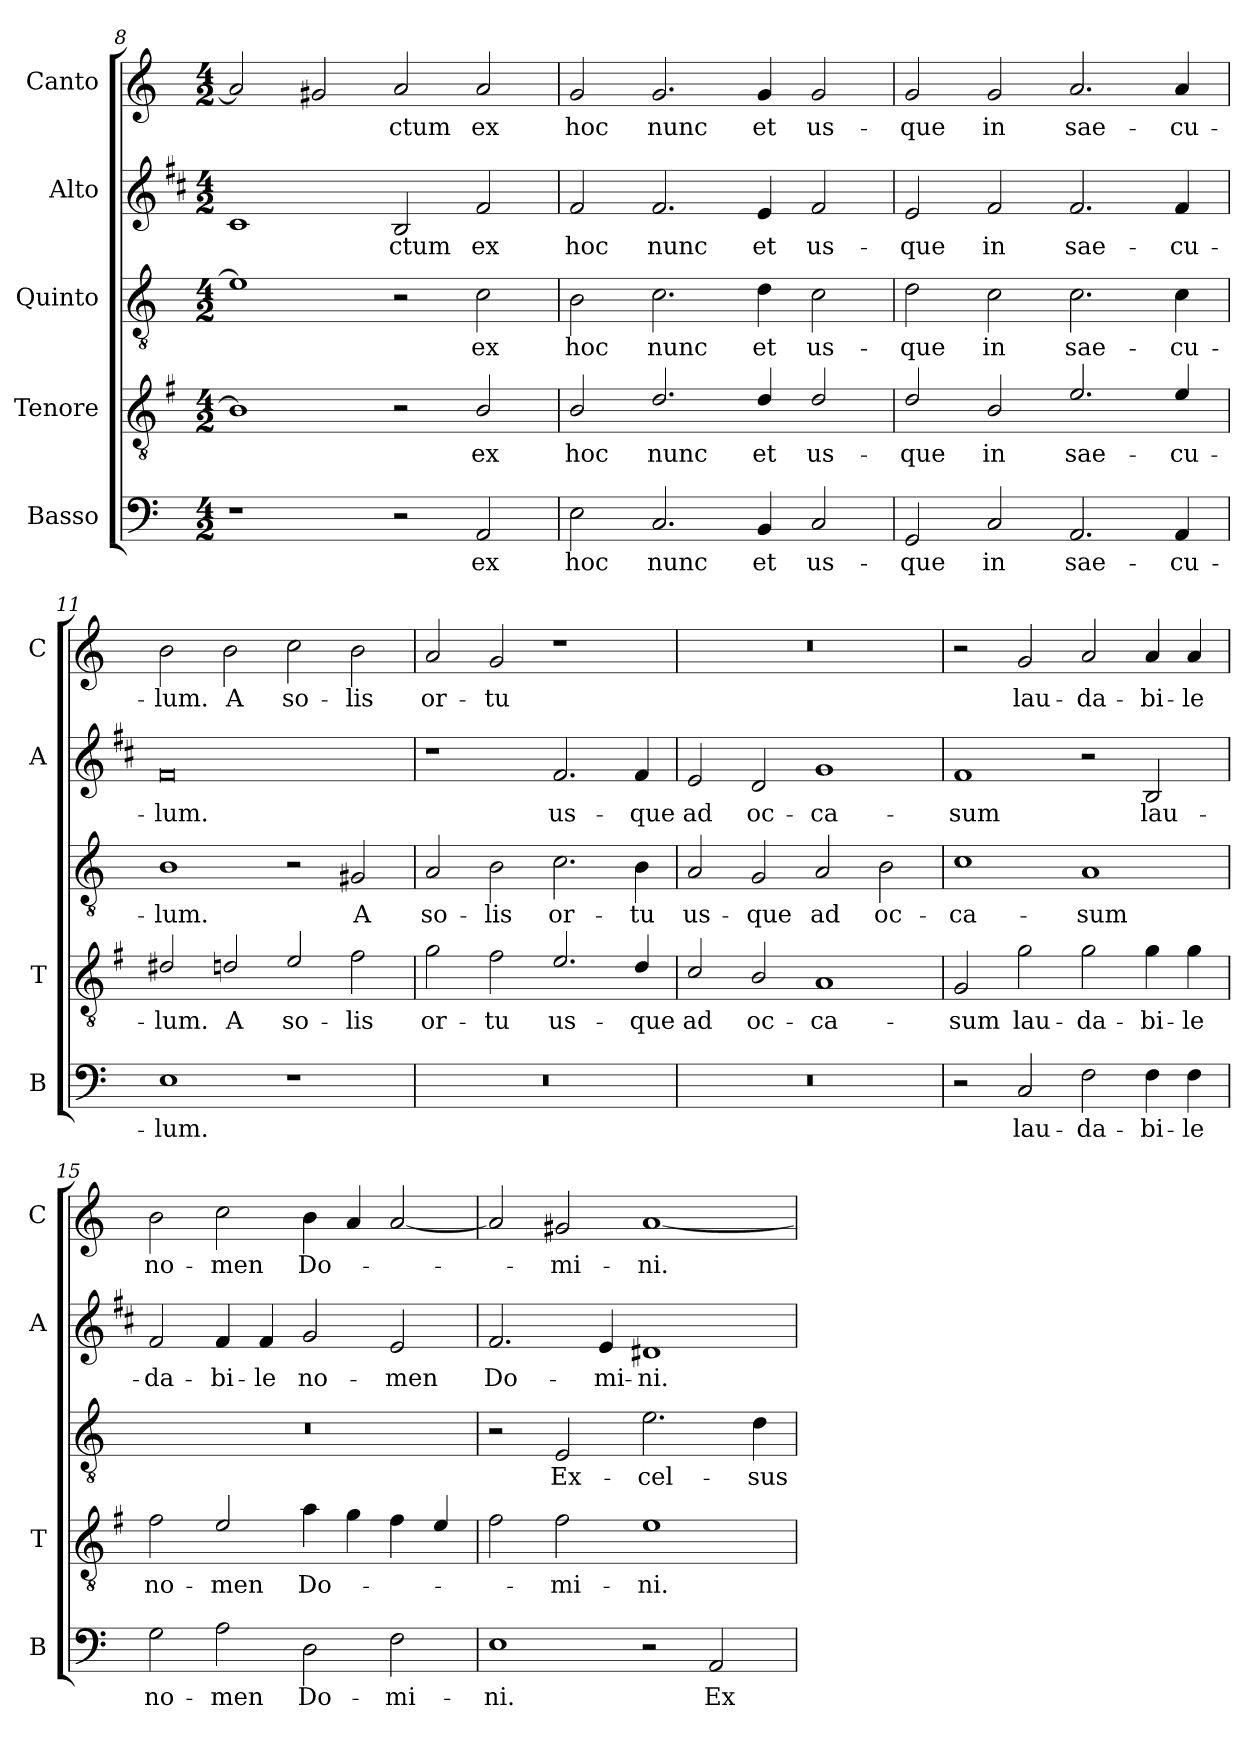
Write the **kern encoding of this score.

**kern	**text	**kern	**text	**kern	**text	**kern	**text	**kern	**text
*part5	*part5	*part4	*part4	*part3	*part3	*part2	*part2	*part1	*part1
*staff5	*staff5	*staff4	*staff4	*staff3	*staff3	*staff2	*staff2	*staff1	*staff1
*I"Basso	*	*I"Tenore	*	*I"Quinto	*	*I"Alto	*	*I"Canto	*
*I'B	*	*I'T	*	*	*	*I'A	*	*I'C	*
*clefF4	*	*clefGv2	*	*clefGv2	*	*clefG2	*	*clefG2	*
*	*	*ITrd4c7	*	*	*	*ITrd1c2	*	*	*
*k[]	*	*k[]	*	*k[]	*	*k[]	*	*k[]	*
*C:	*	*C:	*	*C:	*	*C:	*	*C:	*
*M4/2	*	*M4/2	*	*M4/2	*	*M4/2	*	*M4/2	*
=8	=8	=8	=8	=8	=8	=8	=8	=8	=8
1r	.	1E]	.	1e]	.	1B	.	2a/]	.
.	.	.	.	.	.	.	.	2g#X/	.
!	!	!	!	!	!	!	!LO:LY:b	!	!LO:LY:b
2r	.	2r	.	2r	.	2A/	-ctum	2a/	-ctum
!	!LO:LY:b	!	!LO:LY:b	!	!LO:LY:b	!	!LO:LY:b	!	!LO:LY:b
2AA/	ex	2E/	ex	2c\	ex	2e/	ex	2a/	ex
=9	=9	=9	=9	=9	=9	=9	=9	=9	=9
!	!LO:LY:b	!	!LO:LY:b	!	!LO:LY:b	!	!LO:LY:b	!	!LO:LY:b
2E\	hoc	2E/	hoc	2B\	hoc	2e/	hoc	2g/	hoc
!	!LO:LY:b	!	!LO:LY:b	!	!LO:LY:b	!	!LO:LY:b	!	!LO:LY:b
2.C/	nunc	2.G/	nunc	2.c\	nunc	2.e/	nunc	2.g/	nunc
!	!LO:LY:b	!	!LO:LY:b	!	!LO:LY:b	!	!LO:LY:b	!	!LO:LY:b
4BB/	et	4G/	et	4d\	et	4d/	et	4g/	et
!	!LO:LY:b	!	!LO:LY:b	!	!LO:LY:b	!	!LO:LY:b	!	!LO:LY:b
2C/	us-	2G/	us-	2c\	us-	2e/	us-	2g/	us-
!!LO:LB:g=z
=10	=10	=10	=10	=10	=10	=10	=10	=10	=10
!	!LO:LY:b	!	!LO:LY:b	!	!LO:LY:b	!	!LO:LY:b	!	!LO:LY:b
2GG/	-que	2G/	-que	2d\	-que	2d/	-que	2g/	-que
!	!LO:LY:b	!	!LO:LY:b	!	!LO:LY:b	!	!LO:LY:b	!	!LO:LY:b
2C/	in	2E/	in	2c\	in	2e/	in	2g/	in
!	!LO:LY:b	!	!LO:LY:b	!	!LO:LY:b	!	!LO:LY:b	!	!LO:LY:b
2.AA/	sae-	2.A/	sae-	2.c\	sae-	2.e/	sae-	2.a/	sae-
!	!LO:LY:b	!	!LO:LY:b	!	!LO:LY:b	!	!LO:LY:b	!	!LO:LY:b
4AA/	-cu-	4A/	-cu-	4c\	-cu-	4e/	-cu-	4a/	-cu-
=11	=11	=11	=11	=11	=11	=11	=11	=11	=11
!	!LO:LY:b	!	!LO:LY:b	!	!LO:LY:b	!	!LO:LY:b	!	!LO:LY:b
1E	-lum.	2G#X/	-lum.	1B	-lum.	0e	-lum.	2b\	-lum.
!	!	!	!LO:LY:b	!	!	!	!	!	!LO:LY:b
.	.	2Gn/	A	.	.	.	.	2b\	A
!	!	!	!LO:LY:b	!	!	!	!	!	!LO:LY:b
1r	.	2A/	so-	2r	.	.	.	2cc\	so-
!	!	!	!LO:LY:b	!	!LO:LY:b	!	!	!	!LO:LY:b
.	.	2B\	-lis	2G#X/	A	.	.	2b\	-lis
=12	=12	=12	=12	=12	=12	=12	=12	=12	=12
!	!	!	!LO:LY:b	!	!LO:LY:b	!	!	!	!LO:LY:b
0r	.	2c\	or-	2A/	so-	1r	.	2a/	or-
!	!	!	!LO:LY:b	!	!LO:LY:b	!	!	!	!LO:LY:b
.	.	2B\	-tu	2B\	-lis	.	.	2g/	-tu
!	!	!	!LO:LY:b	!	!LO:LY:b	!	!LO:LY:b	!	!
.	.	2.A/	us-	2.c\	or-	2.e/	us-	1r	.
!	!	!	!LO:LY:b	!	!LO:LY:b	!	!LO:LY:b	!	!
.	.	4G/	-que	4B\	-tu	4e/	-que	.	.
=13	=13	=13	=13	=13	=13	=13	=13	=13	=13
!	!	!	!LO:LY:b	!	!LO:LY:b	!	!LO:LY:b	!	!
0r	.	2F/	ad	2A/	us-	2d/	ad	0r	.
!	!	!	!LO:LY:b	!	!LO:LY:b	!	!LO:LY:b	!	!
.	.	2E/	oc-	2G/	-que	2c/	oc-	.	.
!	!	!	!LO:LY:b	!	!LO:LY:b	!	!LO:LY:b	!	!
.	.	1D	-ca-	2A/	ad	1f	-ca-	.	.
!	!	!	!	!	!LO:LY:b	!	!	!	!
.	.	.	.	2B\	oc-	.	.	.	.
=14	=14	=14	=14	=14	=14	=14	=14	=14	=14
!	!	!	!LO:LY:b	!	!LO:LY:b	!	!LO:LY:b	!	!
2r	.	2C/	-sum	1c	-ca-	1e	-sum	2r	.
!	!LO:LY:b	!	!LO:LY:b	!	!	!	!	!	!LO:LY:b
2C/	lau-	2c\	lau-	.	.	.	.	2g/	lau-
!	!LO:LY:b	!	!LO:LY:b	!	!LO:LY:b	!	!	!	!LO:LY:b
2F\	-da-	2c\	-da-	1A	-sum	2r	.	2a/	-da-
!	!LO:LY:b	!	!LO:LY:b	!	!	!	!LO:LY:b	!	!LO:LY:b
4F\	-bi-	4c\	-bi-	.	.	2A/	lau-	4a/	-bi-
!	!LO:LY:b	!	!LO:LY:b	!	!	!	!	!	!LO:LY:b
4F\	-le	4c\	-le	.	.	.	.	4a/	-le
!!LO:PB:g=z
=15	=15	=15	=15	=15	=15	=15	=15	=15	=15
!	!LO:LY:b	!	!LO:LY:b	!	!	!	!LO:LY:b	!	!LO:LY:b
2G\	no-	2B\	no-	0r	.	2e/	-da-	2b\	no-
!	!LO:LY:b	!	!LO:LY:b	!	!	!	!LO:LY:b	!	!LO:LY:b
2A\	-men	2A/	-men	.	.	4e/	-bi-	2cc\	-men
!	!	!	!	!	!	!	!LO:LY:b	!	!
.	.	.	.	.	.	4e/	-le	.	.
!	!LO:LY:b	!	!LO:LY:b	!	!	!	!LO:LY:b	!	!LO:LY:b
2D\	Do-	4d\	Do-	.	.	2f/	no-	4b\	Do-
.	.	4c\	.	.	.	.	.	4a/	.
!	!LO:LY:b	!	!	!	!	!	!LO:LY:b	!	!
2F\	-mi-	4B\	.	.	.	2d/	-men	[2a/	.
.	.	4A/	.	.	.	.	.	.	.
=16	=16	=16	=16	=16	=16	=16	=16	=16	=16
!	!LO:LY:b	!	!	!	!	!	!LO:LY:b	!	!
1E	-ni.	2B\	.	2r	.	2.e/	Do-	2a/]	.
!	!	!	!LO:LY:b	!	!LO:LY:b	!	!	!	!LO:LY:b
.	.	2B\	-mi-	2E/	Ex-	.	.	2g#X/	-mi-
!	!	!	!	!	!	!	!LO:LY:b	!	!
.	.	.	.	.	.	4d/	-mi-	.	.
!	!	!	!LO:LY:b	!	!LO:LY:b	!	!LO:LY:b	!	!LO:LY:b
2r	.	1A	-ni.	2.e\	-cel-	1c#X	-ni.	[1a	-ni.
!	!LO:LY:b	!	!	!	!	!	!	!	!
2AA/	Ex-	.	.	.	.	.	.	.	.
!	!	!	!	!	!LO:LY:b	!	!	!	!
.	.	.	.	4d\	-sus	.	.	.	.
=	=	=	=	=	=	=	=	=	=
*-	*-	*-	*-	*-	*-	*-	*-	*-	*-
